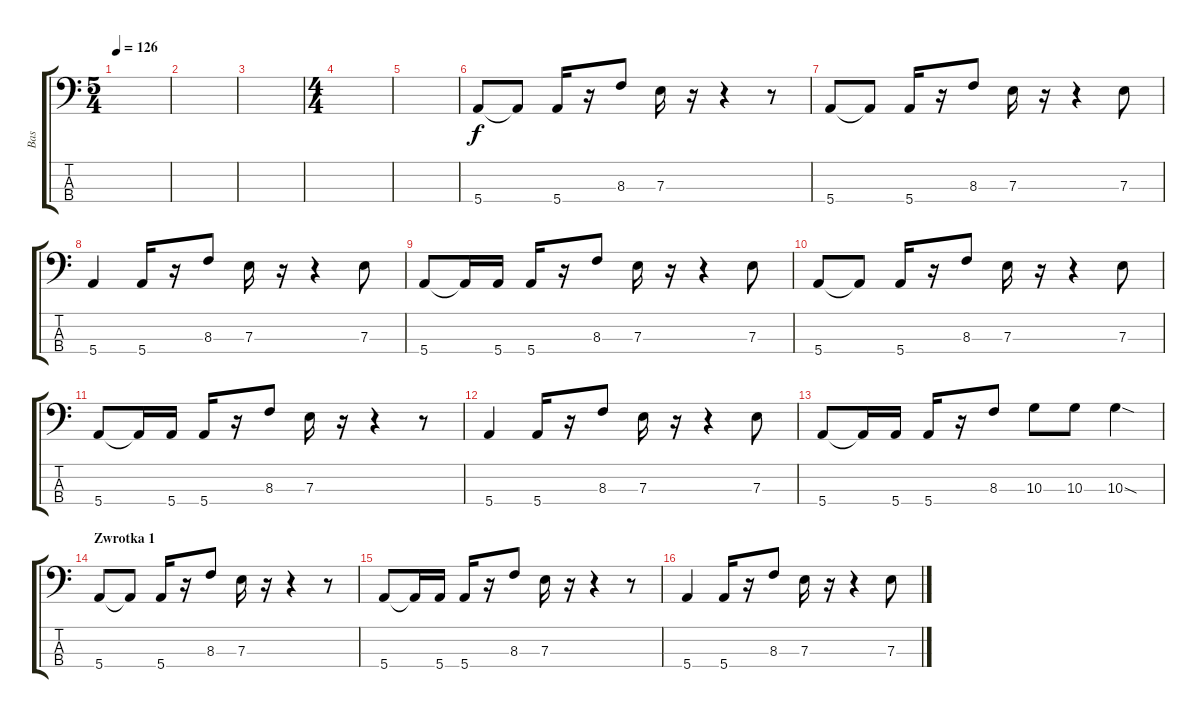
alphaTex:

\track ("Bas" "Bas") {instrument electricbassfinger}
\staff {score tabs}
\tuning (G2 D2 A1 E1) {hide}
\ts (5 4)
\tempo 126
\clef f4
\ks c
|
|
|
\ts (4 4)
|
|
5.4.8 5.4{t}.8 5.4.16 r.16 8.3.8 7.3.16 r.16 r.4 r.8 |
5.4.8 5.4{t}.8 5.4.16 r.16 8.3.8 7.3.16 r.16 r.4 7.3.8 |
5.4.4 5.4.16 r.16 8.3.8 7.3.16 r.16 r.4 7.3.8 |
5.4.8 5.4{t}.16 5.4.16 5.4.16 r.16 8.3.8 7.3.16 r.16 r.4 7.3.8 |
5.4.8 5.4{t}.8 5.4.16 r.16 8.3.8 7.3.16 r.16 r.4 7.3.8 |
5.4.8 5.4{t}.16 5.4.16 5.4.16 r.16 8.3.8 7.3.16 r.16 r.4 r.8 |
5.4.4 5.4.16 r.16 8.3.8 7.3.16 r.16 r.4 7.3.8 |
5.4.8 5.4{t}.16 5.4.16 5.4.16 r.16 8.3.8 10.3.8 10.3.8 10.3{sod}.4 |
\section ("" "Zwrotka 1")
5.4.8 5.4{t}.8 5.4.16 r.16 8.3.8 7.3.16 r.16 r.4 r.8 |
5.4.8 5.4{t}.16 5.4.16 5.4.16 r.16 8.3.8 7.3.16 r.16 r.4 r.8 |
5.4.4 5.4.16 r.16 8.3.8 7.3.16 r.16 r.4 7.3.8
